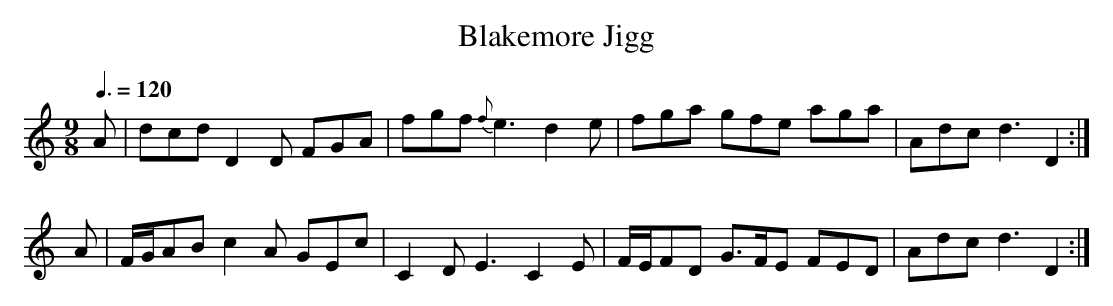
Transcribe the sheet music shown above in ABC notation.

X:1
T:Blakemore Jigg
M:9/8
L:1/8
Q:3/8=120
K:D Dorian
A|dcd    D2D FGA|fgf {f}e3 d2e|fga    gfe  aga|Adc d3 D2:|
A|F/G/AB c2A GEc|C2D    E3 C2E|F/E/FD G>FE FED|Adc d3 D2:|
